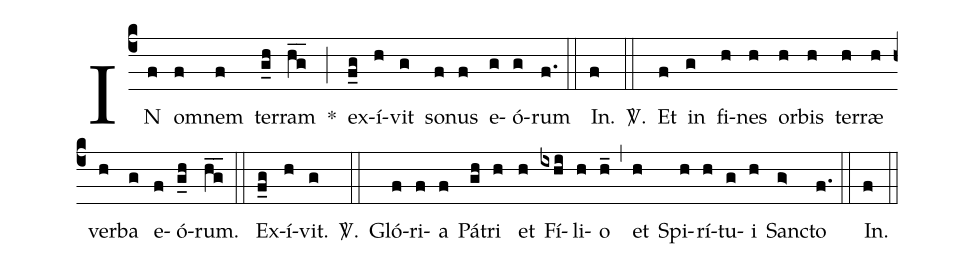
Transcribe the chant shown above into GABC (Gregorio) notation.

%%
(c4)
IN(f) om(f)nem(f) ter(g_h)ram(h_g_) *(;)
ex(f_g)í(h)vit(g) so(f)nus(f) e(g)ó(g)rum(f.) (::)
In.(f) <sp>V/</sp>.(::)
Et(f) in(g) fi(h)nes(h) or(h)bis(h) terr(h)æ(h) ver(h)ba(g) e(f)ó(g_h)rum.(h_g_) (::)
Ex(f_g)í(h)vit.(g) <sp>V/</sp>.(::)
Gló(f)ri(f)a(f) Pá(gh)tri(h) et(h) Fí(ixhi)li(h)o(h_) (,)
et(h) Spi(h)rí(h)tu(g)i(h) San(g>)cto(f.) (::)
In.(f) (::)
